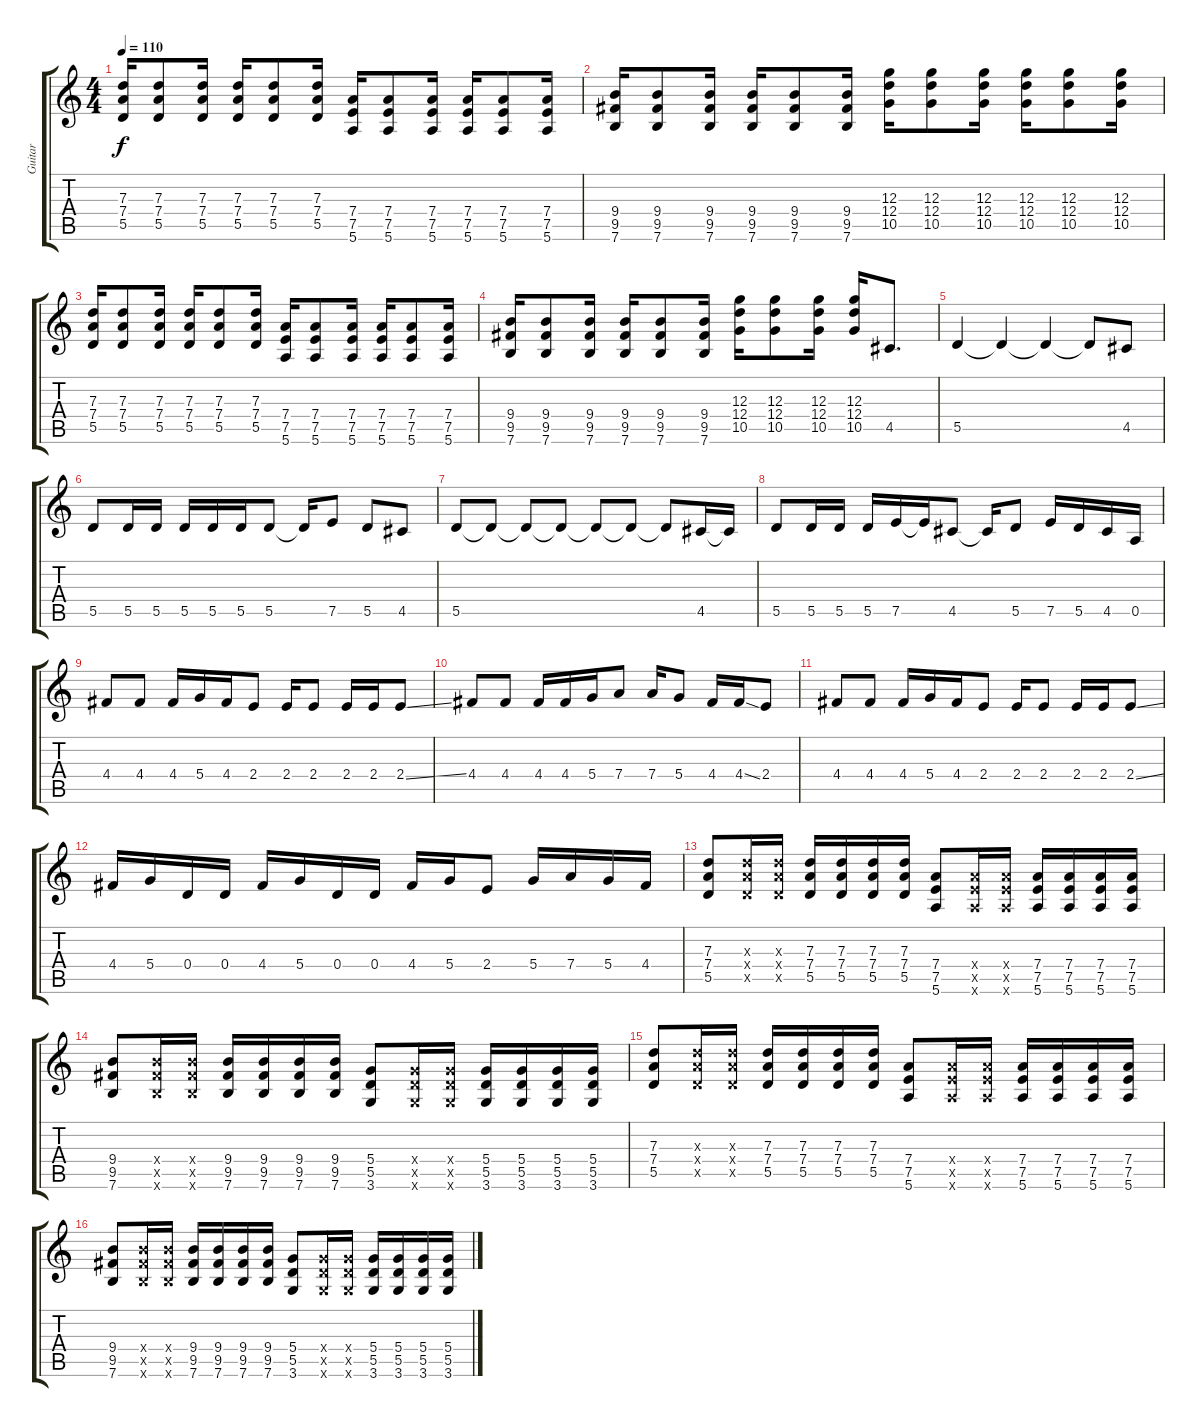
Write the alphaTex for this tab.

\track ("Guitar" "Guitar") {instrument distortionguitar}
\staff {score tabs}
\tuning (E4 B3 G3 D3 A2 E2) {hide}
\ts (4 4)
\tempo 110
\clef g2
\ks c
(7.3 7.4 5.5).16{dy f} (7.3 7.4 5.5).8 (7.3 7.4 5.5).16 (7.3 7.4 5.5).16 (7.3 7.4 5.5).8 (7.3 7.4 5.5).16 (7.4 7.5 5.6).16 (7.4 7.5 5.6).8 (7.4 7.5 5.6).16 (7.4 7.5 5.6).16 (7.4 7.5 5.6).8 (7.4 7.5 5.6).16 |
(9.4 9.5 7.6).16 (9.4 9.5 7.6).8 (9.4 9.5 7.6).16 (9.4 9.5 7.6).16 (9.4 9.5 7.6).8 (9.4 9.5 7.6).16 (12.3 12.4 10.5).16 (12.3 12.4 10.5).8 (12.3 12.4 10.5).16 (12.3 12.4 10.5).16 (12.3 12.4 10.5).8 (12.3 12.4 10.5).16 |
(7.3 7.4 5.5).16 (7.3 7.4 5.5).8 (7.3 7.4 5.5).16 (7.3 7.4 5.5).16 (7.3 7.4 5.5).8 (7.3 7.4 5.5).16 (7.4 7.5 5.6).16 (7.4 7.5 5.6).8 (7.4 7.5 5.6).16 (7.4 7.5 5.6).16 (7.4 7.5 5.6).8 (7.4 7.5 5.6).16 |
(9.4 9.5 7.6).16 (9.4 9.5 7.6).8 (9.4 9.5 7.6).16 (9.4 9.5 7.6).16 (9.4 9.5 7.6).8 (9.4 9.5 7.6).16 (12.3 12.4 10.5).16 (12.3 12.4 10.5).8 (12.3 12.4 10.5).16 (12.3 12.4 10.5).16 4.5.8{d} |
5.5.4 5.5{t}.4 5.5{t}.4 5.5{t}.8 4.5.8 |
5.5.8 5.5.16 5.5.16 5.5.16 5.5.16 5.5.16 5.5.8 5.5{t}.16 7.5.8 5.5.8 4.5.8 |
5.5.8 5.5{t}.8 5.5{t}.8 5.5{t}.8 5.5{t}.8 5.5{t}.8 5.5{t}.8 4.5.16 4.5{t}.16 |
5.5.8 5.5.16 5.5.16 5.5.16 7.5.16 7.5{t}.16 4.5.8 4.5{t}.16 5.5.8 7.5.16 5.5.16 4.5.16 0.5.16 |
4.4.8 4.4.8 4.4.16 5.4.16 4.4.16 2.4.8 2.4.16 2.4.8 2.4.16 2.4.16 2.4{ss}.8 |
4.4.8 4.4.8 4.4.16 4.4.16 5.4.16 7.4.8 7.4.16 5.4.8 4.4.16 4.4{ss}.16 2.4.8 |
4.4.8 4.4.8 4.4.16 5.4.16 4.4.16 2.4.8 2.4.16 2.4.8 2.4.16 2.4.16 2.4{ss}.8 |
4.4.16 5.4.16 0.4.16 0.4.16 4.4.16 5.4.16 0.4.16 0.4.16 4.4.16 5.4.16 2.4.8 5.4.16 7.4.16 5.4.16 4.4.16 |
(7.3 7.4 5.5).8 (7.3{x} 7.4{x} 5.5{x}).16 (7.3{x} 7.4{x} 5.5{x}).16 (7.3 7.4 5.5).16 (7.3 7.4 5.5).16 (7.3 7.4 5.5).16 (7.3 7.4 5.5).16 (7.4 7.5 5.6).8 (7.4{x} 7.5{x} 5.6{x}).16 (7.4{x} 7.5{x} 5.6{x}).16 (7.4 7.5 5.6).16 (7.4 7.5 5.6).16 (7.4 7.5 5.6).16 (7.4 7.5 5.6).16 |
(9.4 9.5 7.6).8 (9.4{x} 9.5{x} 7.6{x}).16 (9.4{x} 9.5{x} 7.6{x}).16 (9.4 9.5 7.6).16 (9.4 9.5 7.6).16 (9.4 9.5 7.6).16 (9.4 9.5 7.6).16 (5.4 5.5 3.6).8 (5.4{x} 5.5{x} 3.6{x}).16 (5.4{x} 5.5{x} 3.6{x}).16 (5.4 5.5 3.6).16 (5.4 5.5 3.6).16 (5.4 5.5 3.6).16 (5.4 5.5 3.6).16 |
(7.3 7.4 5.5).8 (7.3{x} 7.4{x} 5.5{x}).16 (7.3{x} 7.4{x} 5.5{x}).16 (7.3 7.4 5.5).16 (7.3 7.4 5.5).16 (7.3 7.4 5.5).16 (7.3 7.4 5.5).16 (7.4 7.5 5.6).8 (7.4{x} 7.5{x} 5.6{x}).16 (7.4{x} 7.5{x} 5.6{x}).16 (7.4 7.5 5.6).16 (7.4 7.5 5.6).16 (7.4 7.5 5.6).16 (7.4 7.5 5.6).16 |
(9.4 9.5 7.6).8 (9.4{x} 9.5{x} 7.6{x}).16 (9.4{x} 9.5{x} 7.6{x}).16 (9.4 9.5 7.6).16 (9.4 9.5 7.6).16 (9.4 9.5 7.6).16 (9.4 9.5 7.6).16 (5.4 5.5 3.6).8 (5.4{x} 5.5{x} 3.6{x}).16 (5.4{x} 5.5{x} 3.6{x}).16 (5.4 5.5 3.6).16 (5.4 5.5 3.6).16 (5.4 5.5 3.6).16 (5.4 5.5 3.6).16
